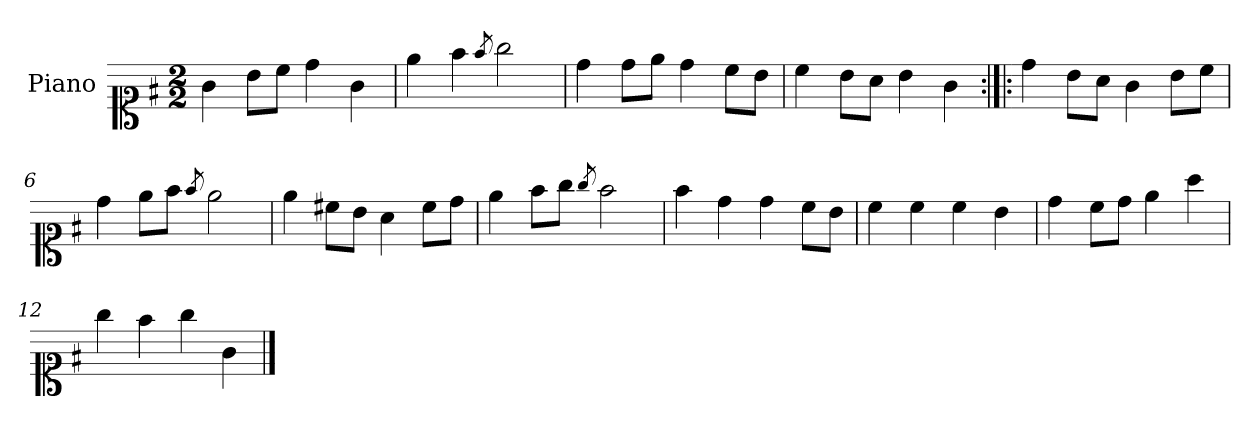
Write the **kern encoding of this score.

**kern
*part1
*staff1
*I"Piano
*I'Pno.
*clefC1
*k[f#]
*M2/2
=1
4g\
8b\L
8cc\J
4dd\
4g\
=2
4ee\
4ff#\
8qff#/
2gg\
=3
4dd\
8dd\L
8ee\J
4dd\
8cc\L
8b\J
=4
4cc\
8b\L
8a\J
4b\
4g\
=5:|!|:
4dd\
8b\L
8a\J
4g\
8b\L
8cc\J
=6
4dd\
8ee\L
8ff#\J
8qff#/
2ee\
=7
4ee\
8cc#X\L
8b\J
4a\
8cc#\L
8dd\J
=8
4ee\
8ff#\L
8gg\J
8qgg/
2ff#\
=9
4ff#\
4dd\
4dd\
8cc\L
8b\J
=10
4cc\
4cc\
4cc\
4b\
=11
4dd\
8cc\L
8dd\J
4ee\
4aa\
=12
4gg\
4ff#\
4gg\
4g\
==
*-
